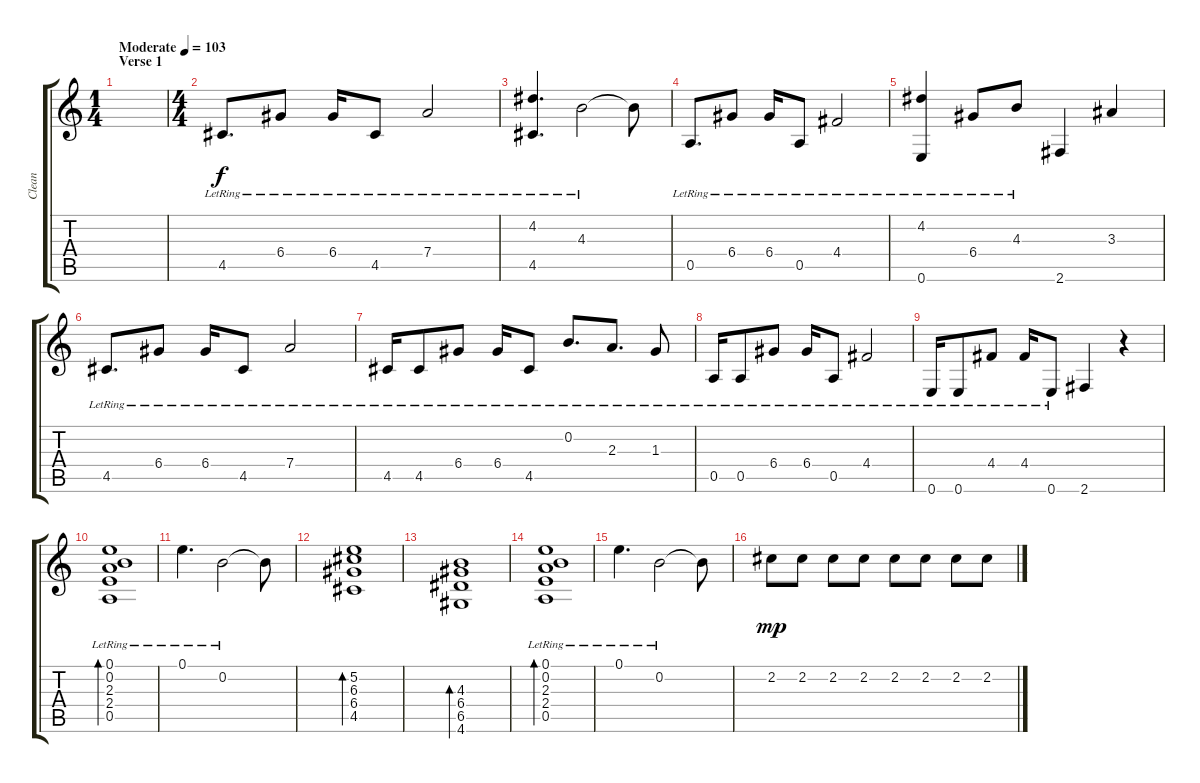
\track ("Clean" "Clean") {instrument electricguitarclean}
\staff {score tabs}
\tuning (E4 B3 G3 D3 A2 E2) {hide}
\ts (1 4)
\section ("" "Verse 1")
\tempo (103 "Moderate")
\clef g2
\ks c
|
\ts (4 4)
4.5{lr}.8{d} 6.4{lr}.8 6.4{lr}.16 4.5{lr}.8 7.4{lr}.2 |
(4.2{lr} 4.5{lr}).4{d} 4.3{lr}.2 4.3{t}.8 |
0.5{lr}.8{d} 6.4{lr}.8 6.4{lr}.16 0.5{lr}.8 4.4{lr}.2 |
(4.2{lr} 0.6{lr}).4 6.4{lr}.8 4.3{lr}.8 2.6.4 3.3.4 |
4.5{lr}.8{d} 6.4{lr}.8 6.4{lr}.16 4.5{lr}.8 7.4{lr}.2 |
4.5{lr}.16 4.5{lr}.8 6.4{lr}.8 6.4{lr}.16 4.5{lr}.8 0.2{lr}.8{d} 2.3{lr}.8{d} 1.3{lr}.8 |
0.5{lr}.16 0.5{lr}.8 6.4{lr}.8 6.4{lr}.16 0.5{lr}.8 4.4{lr}.2 |
0.6{lr}.16 0.6{lr}.8 4.4{lr}.8 4.4{lr}.16 0.6{lr}.8 2.6.4 r.4 |
(0.1{lr} 0.2{lr} 2.3{lr} 2.4{lr} 0.5{lr}).1{bd 120} |
0.1{lr}.4{d} 0.2{lr}.2 0.2{t}.8 |
(5.2 6.3 6.4 4.5).1{bd 120} |
(4.3 6.4 6.5 4.6).1{bd 120} |
(0.1{lr} 0.2{lr} 2.3{lr} 2.4{lr} 0.5{lr}).1{bd 120} |
0.1{lr}.4{d} 0.2{lr}.2 0.2{t}.8 |
2.2.8{dy mp} 2.2.8 2.2.8 2.2.8 2.2.8 2.2.8 2.2.8 2.2.8
